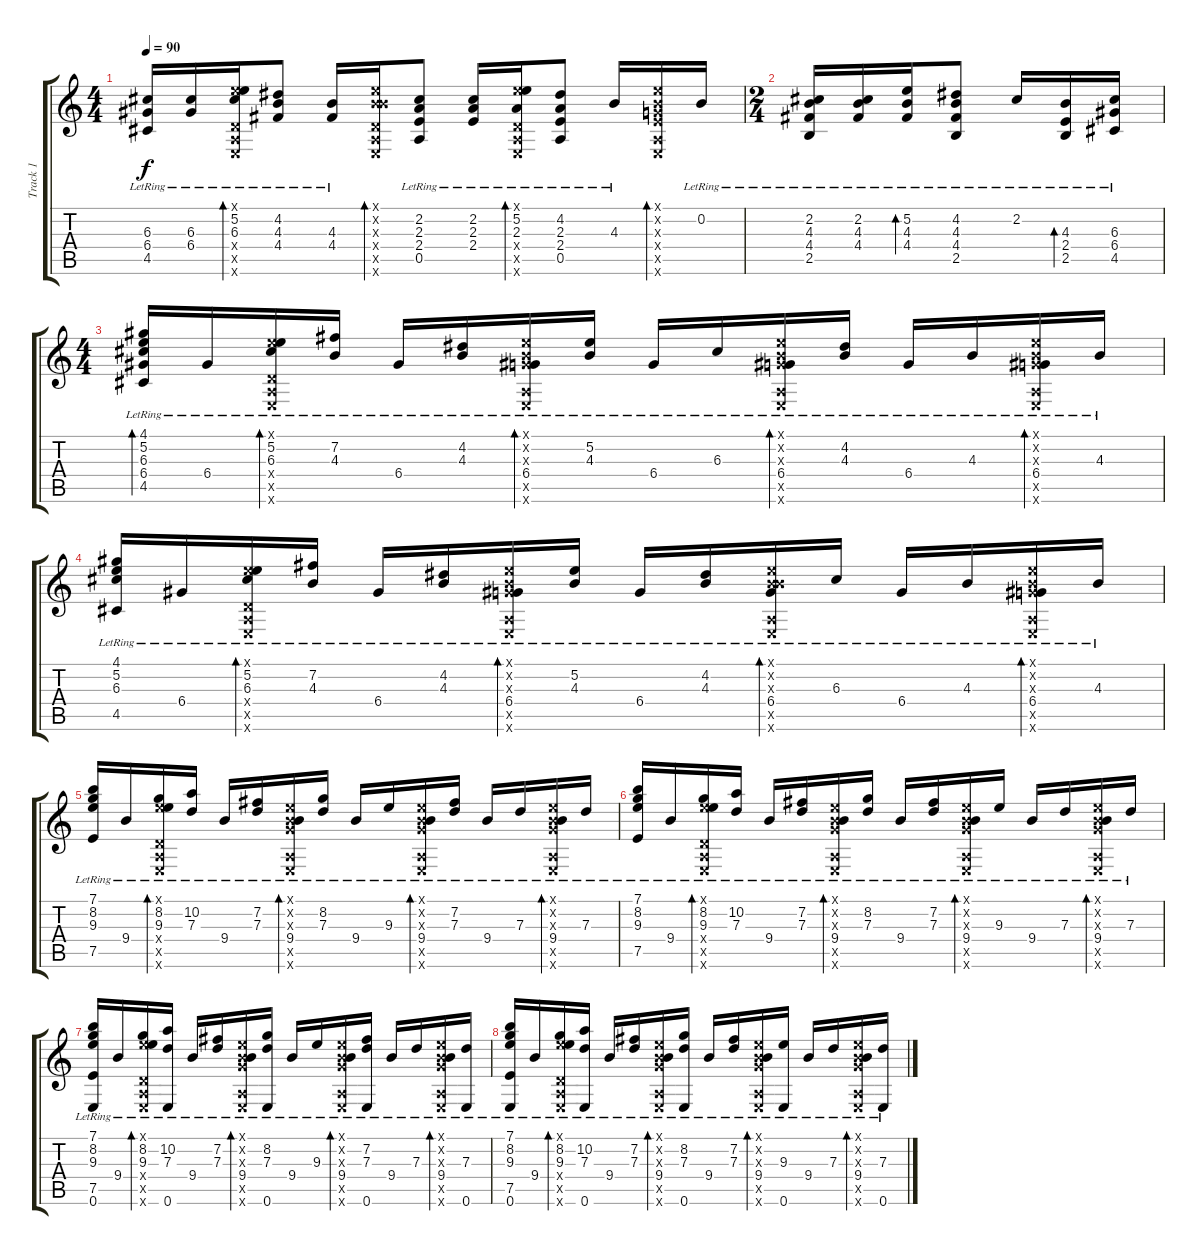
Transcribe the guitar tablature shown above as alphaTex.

\track ("Track 1" "Track 1") {instrument acousticguitarsteel}
\staff {score tabs}
\tuning (E4 B3 G3 D3 A2 E2) {hide}
\ts (4 4)
\tempo 90
\clef g2
\ks c
(6.3{lr} 6.4{lr} 4.5{lr}).16{dy f} (6.3{lr} 6.4{lr}).16 (0.1{x} 5.2{lr} 6.3{lr} 0.4{x} 0.5{x} 0.6{x}).16{bd 30} (4.2{lr} 4.3{lr} 4.4{lr}).8 (4.3{lr} 4.4{lr}).16 (0.1{x} 0.2{x} 4.3{x} 0.4{x} 0.5{x} 0.6{x}).16{bd 30} (2.2{lr} 2.3{lr} 2.4{lr} 0.5{lr}).8 (2.2{lr} 2.3{lr} 2.4{lr}).16 (0.1{x} 5.2{lr} 2.3{lr} 0.4{x} 0.5{x} 0.6{x}).16{bd 30} (4.2{lr} 2.3{lr} 2.4{lr} 0.5{lr}).8 4.3{lr}.16 (0.1{x} 0.2{x} 0.3{x} 2.4{x} 0.5{x} 0.6{x}).16{bd 30} 0.2{lr}.16 |
\ts (2 4)
(2.2{lr} 4.3{lr} 4.4{lr} 2.5{lr}).16 (2.2{lr} 4.3{lr} 4.4{lr}).16 (5.2{lr} 4.3{lr} 4.4{lr}).16{bd 30} (4.2{lr} 4.3{lr} 4.4{lr} 2.5{lr}).8 2.2{lr}.16 (4.3{lr} 2.4{lr} 2.5{lr}).16{bd 30} (6.3{lr} 6.4{lr} 4.5{lr}).16 |
\ts (4 4)
(4.1{lr} 5.2{lr} 6.3{lr} 6.4{lr} 4.5{lr}).16{bd 30} 6.4{lr}.16 (0.1{x} 5.2{lr} 6.3{lr} 0.4{x} 0.5{x} 0.6{x}).16{bd 30} (7.2{lr} 4.3{lr}).16 6.4{lr}.16 (4.2{lr} 4.3{lr}).16 (0.1{x} 0.2{x} 0.3{x} 6.4{lr} 0.5{x} 0.6{x}).16{bd 30} (5.2{lr} 4.3{lr}).16 6.4{lr}.16 6.3{lr}.16 (0.1{x} 0.2{x} 0.3{x} 6.4{lr} 0.5{x} 0.6{x}).16{bd 30} (4.2{lr} 4.3{lr}).16 6.4{lr}.16 4.3{lr}.16 (0.1{x} 0.2{x} 0.3{x} 6.4{lr} 0.5{x} 0.6{x}).16{bd 30} 4.3{lr}.16 |
(4.1{lr} 5.2{lr} 6.3{lr} 4.5{lr}).16 6.4{lr}.16 (0.1{x} 5.2{lr} 6.3{lr} 0.4{x} 0.5{x} 0.6{x}).16{bd 30} (7.2{lr} 4.3{lr}).16 6.4{lr}.16 (4.2{lr} 4.3{lr}).16 (0.1{x} 0.2{x} 0.3{x} 6.4{lr} 0.5{x} 0.6{x}).16{bd 30} (5.2{lr} 4.3{lr}).16 6.4{lr}.16 (4.2{lr} 4.3{lr}).16 (0.1{x} 0.2{x} 4.3{x} 6.4{lr} 0.5{x} 0.6{x}).16{bd 30} 6.3{lr}.16 6.4{lr}.16 4.3{lr}.16 (0.1{x} 0.2{x} 0.3{x} 6.4{lr} 0.5{x} 0.6{x}).16{bd 30} 4.3{lr}.16 |
(7.1{lr} 8.2{lr} 9.3{lr} 7.5{lr}).16 9.4{lr}.16 (0.1{x} 8.2{lr} 9.3{lr} 0.4{x} 0.5{x} 0.6{x}).16{bd 30} (10.2{lr} 7.3{lr}).16 9.4{lr}.16 (7.2{lr} 7.3{lr}).16 (0.1{x} 0.2{x} 0.3{x} 9.4{lr} 0.5{x} 0.6{x}).16{bd 30} (8.2{lr} 7.3{lr}).16 9.4{lr}.16 9.3{lr}.16 (0.1{x} 0.2{x} 0.3{x} 9.4{lr} 0.5{x} 0.6{x}).16{bd 30} (7.2{lr} 7.3{lr}).16 9.4{lr}.16 7.3{lr}.16 (0.1{x} 0.2{x} 0.3{x} 9.4{lr} 0.5{x} 0.6{x}).16{bd 30} 7.3{lr}.16 |
(7.1{lr} 8.2{lr} 9.3{lr} 7.5{lr}).16 9.4{lr}.16 (0.1{x} 8.2{lr} 9.3{lr} 0.4{x} 0.5{x} 0.6{x}).16{bd 30} (10.2{lr} 7.3{lr}).16 9.4{lr}.16 (7.2{lr} 7.3{lr}).16 (0.1{x} 0.2{x} 0.3{x} 9.4{lr} 0.5{x} 0.6{x}).16{bd 30} (8.2{lr} 7.3{lr}).16 9.4{lr}.16 (7.2{lr} 7.3{lr}).16 (0.1{x} 0.2{x} 0.3{x} 9.4{lr} 0.5{x} 0.6{x}).16{bd 30} 9.3{lr}.16 9.4{lr}.16 7.3{lr}.16 (0.1{x} 0.2{x} 0.3{x} 9.4{lr} 0.5{x} 0.6{x}).16{bd 30} 7.3{lr}.16 |
(7.1{lr} 8.2{lr} 9.3{lr} 7.5{lr} 0.6{lr}).16 9.4{lr}.16 (0.1{x} 8.2{lr} 9.3{lr} 0.4{x} 0.5{x} 0.6{x}).16{bd 30} (10.2{lr} 7.3{lr} 0.6{lr}).16 9.4{lr}.16 (7.2{lr} 7.3{lr}).16 (0.1{x} 0.2{x} 0.3{x} 9.4{lr} 0.5{x} 0.6{x}).16{bd 30} (8.2{lr} 7.3{lr} 0.6{lr}).16 9.4{lr}.16 9.3{lr}.16 (0.1{x} 0.2{x} 0.3{x} 9.4{lr} 0.5{x} 0.6{x}).16{bd 30} (7.2{lr} 7.3{lr} 0.6{lr}).16 9.4{lr}.16 7.3{lr}.16 (0.1{x} 0.2{x} 0.3{x} 9.4{lr} 0.5{x} 0.6{x}).16{bd 30} (7.3{lr} 0.6{lr}).16 |
(7.1{lr} 8.2{lr} 9.3{lr} 7.5{lr} 0.6{lr}).16 9.4{lr}.16 (0.1{x} 8.2{lr} 9.3{lr} 0.4{x} 0.5{x} 0.6{x}).16{bd 30} (10.2{lr} 7.3{lr} 0.6{lr}).16 9.4{lr}.16 (7.2{lr} 7.3{lr}).16 (0.1{x} 0.2{x} 0.3{x} 9.4{lr} 0.5{x} 0.6{x}).16{bd 30} (8.2{lr} 7.3{lr} 0.6{lr}).16 9.4{lr}.16 (7.2{lr} 7.3{lr}).16 (0.1{x} 0.2{x} 0.3{x} 9.4{lr} 0.5{x} 0.6{x}).16{bd 30} (9.3{lr} 0.6{lr}).16 9.4{lr}.16 7.3{lr}.16 (0.1{x} 0.2{x} 0.3{x} 9.4{lr} 0.5{x} 0.6{x}).16{bd 30} (7.3{lr} 0.6{lr}).16
